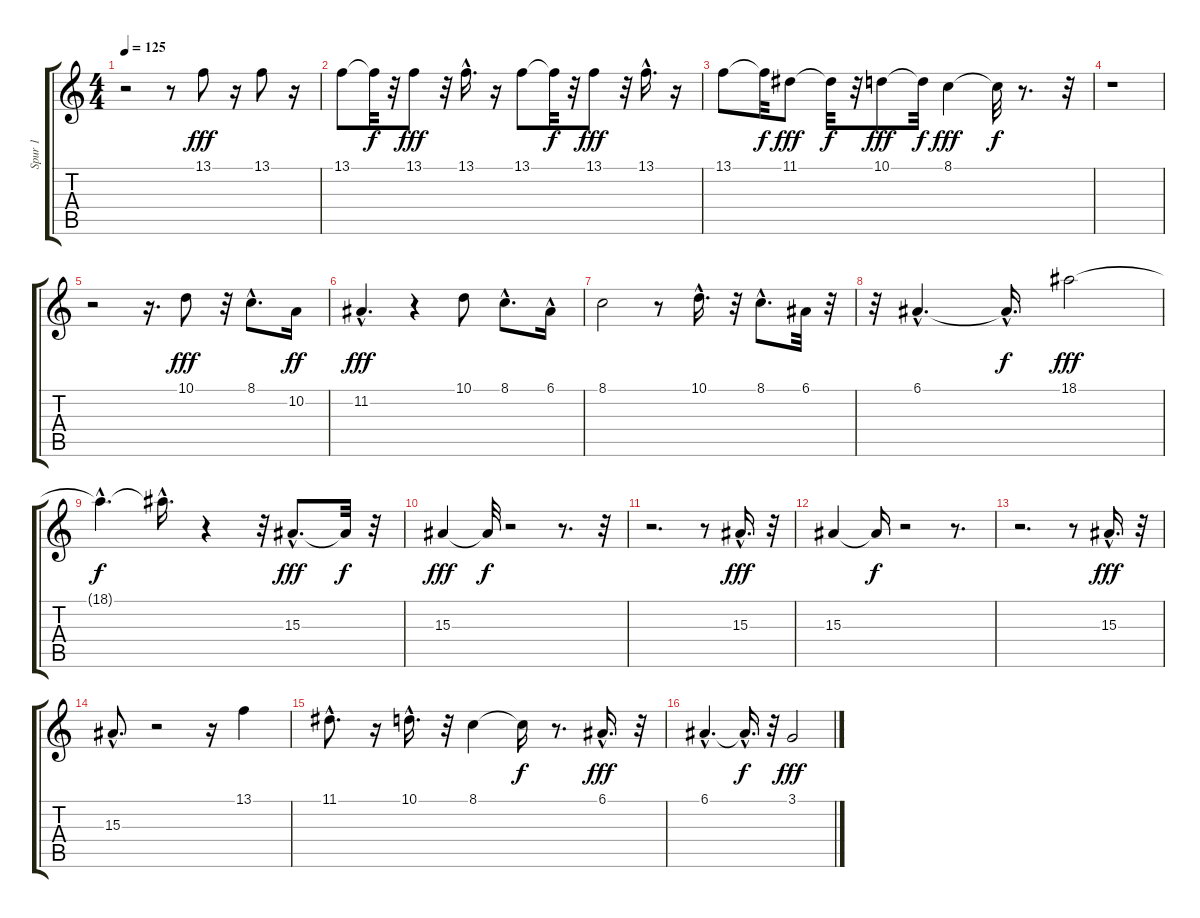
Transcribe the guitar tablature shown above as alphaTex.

\track ("Spur 1" "Spur 1") {instrument clarinet}
\staff {score tabs}
\tuning (E4 B3 G3 D3 A2 E2) {hide}
\ts (4 4)
\tempo 125
\clef g2
\ks c
r.2{dy fff} r.8 13.1.8 r.16 13.1.8 r.16 |
13.1.8 13.1{t}.32{dy f} r.32 13.1.8{dy fff} r.32 13.1{hac}.16{d} r.16 13.1.8 13.1{t}.32{dy f} r.32 13.1.8{dy fff} r.32 13.1{hac}.16{d} r.16 |
13.1.8 13.1{t}.32{dy f} 11.1.8{dy fff} 11.1{t}.32{dy f} r.32 10.1.8{dy fff} 10.1{t}.32{dy f} 8.1.4{dy fff} 8.1{t}.32{dy f} r.8{d} r.32 |
r.1 |
r.2 r.16{d} 10.1.8{dy fff} r.32 8.1{hac}.8{d} 10.2.16{dy ff} |
11.2{hac}.4{d dy fff} r.4 10.1.8 8.1{hac}.8{d} 6.1{hac}.16 |
8.1.2 r.8 10.1{hac}.16{d} r.32 8.1{hac}.8{d} 6.1.32 r.32 |
r.32 6.1{hac}.4{d} 6.1{hac t}.16{d dy f} 18.1.2{dy fff} |
18.1{hac t}.4{d dy f} 18.1{hac t}.16{d} r.4 r.32 15.3{hac}.8{d dy fff} 15.3{t}.32{dy f} r.32 |
15.3.4{dy fff} 15.3{t}.32{dy f} r.2 r.8{d} r.32 |
r.2{d} r.8 15.3{hac}.16{d dy fff} r.32 |
15.3.4 15.3{t}.16{dy f} r.2 r.8{d} |
r.2{d} r.8 15.3{hac}.16{d dy fff} r.32 |
15.3{hac}.8{d} r.2 r.16 13.1.4 |
11.1{hac}.8{d} r.16 10.1{hac}.16{d} r.32 8.1.4 8.1{t}.16{dy f} r.8{d} 6.1{hac}.16{d dy fff} r.32 |
6.1{hac}.4{d} 6.1{hac t}.16{d dy f} r.32 3.1.2{dy fff}
